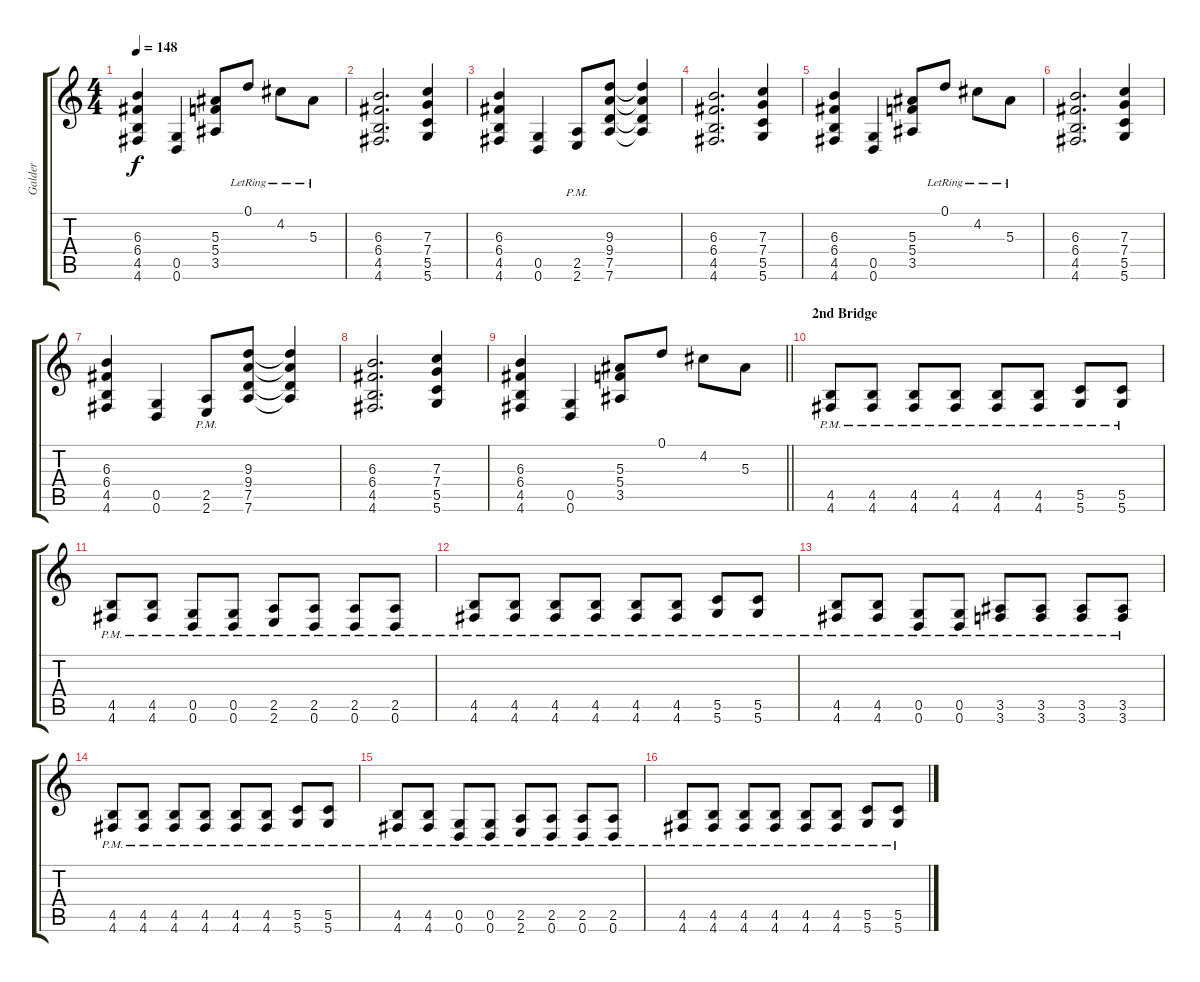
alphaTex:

\track ("Galder" "Galder") {instrument overdrivenguitar}
\staff {score tabs}
\tuning (D4 A3 F3 C3 G2 D2) {hide}
\ts (4 4)
\tempo 148
\clef g2
\ks c
(6.3 6.4 4.5 4.6).4{dy f} (0.5 0.6).4 (5.3 5.4 3.5).8 0.1{lr}.8 4.2{lr}.8 5.3{lr}.8 |
(6.3 6.4 4.5 4.6).2{d} (7.3 7.4 5.5 5.6).4 |
(6.3 6.4 4.5 4.6).4 (0.5 0.6).4 (2.5{pm} 2.6{pm}).8 (9.3 9.4 7.5 7.6).8 (9.3{t} 9.4{t} 7.5{t} 7.6{t}).4 |
(6.3 6.4 4.5 4.6).2{d} (7.3 7.4 5.5 5.6).4 |
(6.3 6.4 4.5 4.6).4 (0.5 0.6).4 (5.3 5.4 3.5).8 0.1{lr}.8 4.2{lr}.8 5.3{lr}.8 |
(6.3 6.4 4.5 4.6).2{d} (7.3 7.4 5.5 5.6).4 |
(6.3 6.4 4.5 4.6).4 (0.5 0.6).4 (2.5{pm} 2.6{pm}).8 (9.3 9.4 7.5 7.6).8 (9.3{t} 9.4{t} 7.5{t} 7.6{t}).4 |
(6.3 6.4 4.5 4.6).2{d} (7.3 7.4 5.5 5.6).4 |
\barLineRight lightlight
(6.3 6.4 4.5 4.6).4 (0.5 0.6).4 (5.3 5.4 3.5).8 0.1.8 4.2.8 5.3.8 |
\section ("" "2nd Bridge")
(4.5{pm} 4.6{pm}).8 (4.5{pm} 4.6{pm}).8 (4.5{pm} 4.6{pm}).8 (4.5{pm} 4.6{pm}).8 (4.5{pm} 4.6{pm}).8 (4.5{pm} 4.6{pm}).8 (5.5{pm} 5.6{pm}).8 (5.5{pm} 5.6{pm}).8 |
(4.5{pm} 4.6{pm}).8 (4.5{pm} 4.6{pm}).8 (0.5{pm} 0.6{pm}).8 (0.5{pm} 0.6{pm}).8 (2.5{pm} 2.6{pm}).8 (2.5{pm} 0.6{pm}).8 (2.5{pm} 0.6{pm}).8 (2.5{pm} 0.6{pm}).8 |
(4.5{pm} 4.6{pm}).8 (4.5{pm} 4.6{pm}).8 (4.5{pm} 4.6{pm}).8 (4.5{pm} 4.6{pm}).8 (4.5{pm} 4.6{pm}).8 (4.5{pm} 4.6{pm}).8 (5.5{pm} 5.6{pm}).8 (5.5{pm} 5.6{pm}).8 |
(4.5{pm} 4.6{pm}).8 (4.5{pm} 4.6{pm}).8 (0.5{pm} 0.6{pm}).8 (0.5{pm} 0.6{pm}).8 (3.5{pm} 3.6{pm}).8 (3.5{pm} 3.6{pm}).8 (3.5{pm} 3.6{pm}).8 (3.5{pm} 3.6{pm}).8 |
(4.5{pm} 4.6{pm}).8 (4.5{pm} 4.6{pm}).8 (4.5{pm} 4.6{pm}).8 (4.5{pm} 4.6{pm}).8 (4.5{pm} 4.6{pm}).8 (4.5{pm} 4.6{pm}).8 (5.5{pm} 5.6{pm}).8 (5.5{pm} 5.6{pm}).8 |
(4.5{pm} 4.6{pm}).8 (4.5{pm} 4.6{pm}).8 (0.5{pm} 0.6{pm}).8 (0.5{pm} 0.6{pm}).8 (2.5{pm} 2.6{pm}).8 (2.5{pm} 0.6{pm}).8 (2.5{pm} 0.6{pm}).8 (2.5{pm} 0.6{pm}).8 |
(4.5{pm} 4.6{pm}).8 (4.5{pm} 4.6{pm}).8 (4.5{pm} 4.6{pm}).8 (4.5{pm} 4.6{pm}).8 (4.5{pm} 4.6{pm}).8 (4.5{pm} 4.6{pm}).8 (5.5{pm} 5.6{pm}).8 (5.5{pm} 5.6{pm}).8
